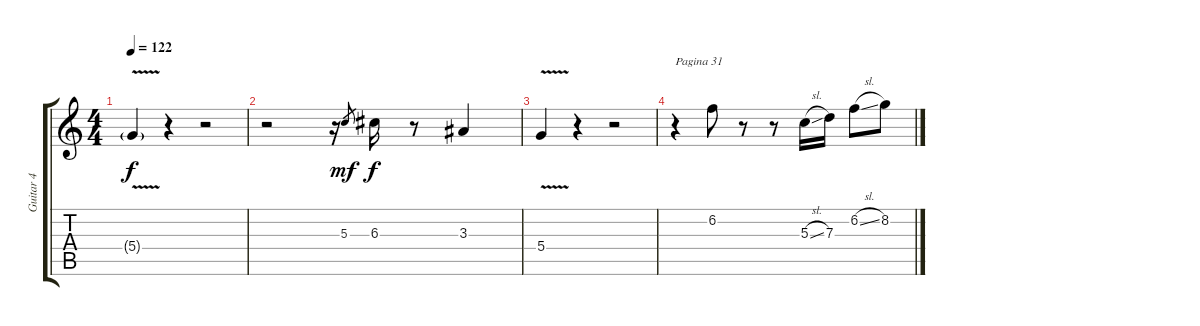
\track ("Guitar 4" "Guitar 4") {instrument distortionguitar}
\staff {score tabs}
\tuning (E4 B3 G3 D3 A2 E2) {hide}
\ts (4 4)
\tempo 122
\clef g2
\ks c
5.4{v g}.4{dy f} r.4 r.2 |
r.2 r.16 5.3.8{gr dy mf} 6.3.16{dy f} r.8 3.3.4 |
5.4{v}.4 r.4 r.2 |
r.4{txt "Pagina 31"} 6.2.8 r.8 r.8 5.3{sl}.16 7.3.16 6.2{sl}.8 8.2.8
